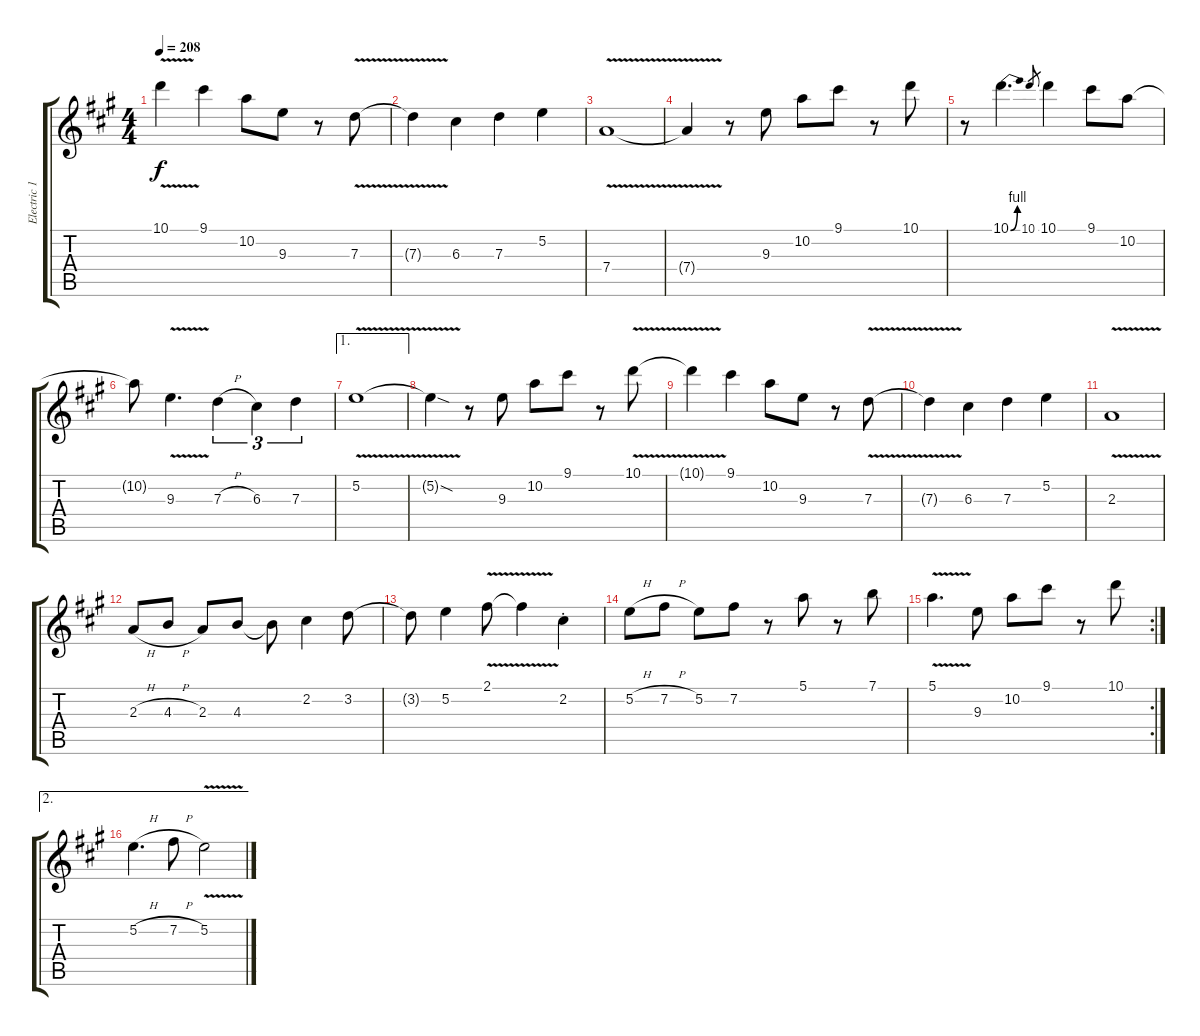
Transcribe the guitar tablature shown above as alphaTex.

\track ("Electric 1" "Electric 1") {instrument distortionguitar}
\staff {score tabs}
\tuning (E4 B3 G3 D3 A2 E2) {hide}
\ts (4 4)
\tempo 208
\clef g2
\ks a
10.1{v t}.4{dy f} 9.1.4 10.2.8 9.3.8 r.8 7.3{v}.8 |
7.3{t}.4 6.3.4 7.3.4 5.2.4 |
7.4{v}.1 |
7.4{v t}.4 r.8 9.3.8 10.2.8 9.1.8 r.8 10.1.8 |
r.8 10.1{be (bend 0 0 60 4)}.4{d} 10.1.8{gr} 10.1.4 9.1.8 10.2.8 |
10.2{t}.8 9.3{v}.4{d} 7.3{h}.4{tu (3 2)} 6.3.4{tu (3 2)} 7.3.4{tu (3 2)} |
\ae 1
5.2{v}.1 |
5.2{sod t}.4 r.8 9.3.8 10.2.8 9.1.8 r.8 10.1{v}.8 |
10.1{v t}.4 9.1.4 10.2.8 9.3.8 r.8 7.3{v}.8 |
7.3{t}.4 6.3.4 7.3.4 5.2.4 |
2.3{v}.1 |
2.3{h}.8 4.3{h}.8 2.3.8 4.3.8 4.3{t}.8 2.2.4 3.2.8 |
3.2{t}.8 5.2.4 2.1{v}.8 2.1{v t}.4 2.2{st}.4 |
5.2{h}.8 7.2{h}.8 5.2.8 7.2.8 r.8 5.1.8 r.8 7.1.8 |
\rc 2
5.1{v}.4{d} 9.3.8 10.2.8 9.1.8 r.8 10.1.8 |
\ae 2
5.2{h}.4{d} 7.2{h}.8 5.2{v}.2
